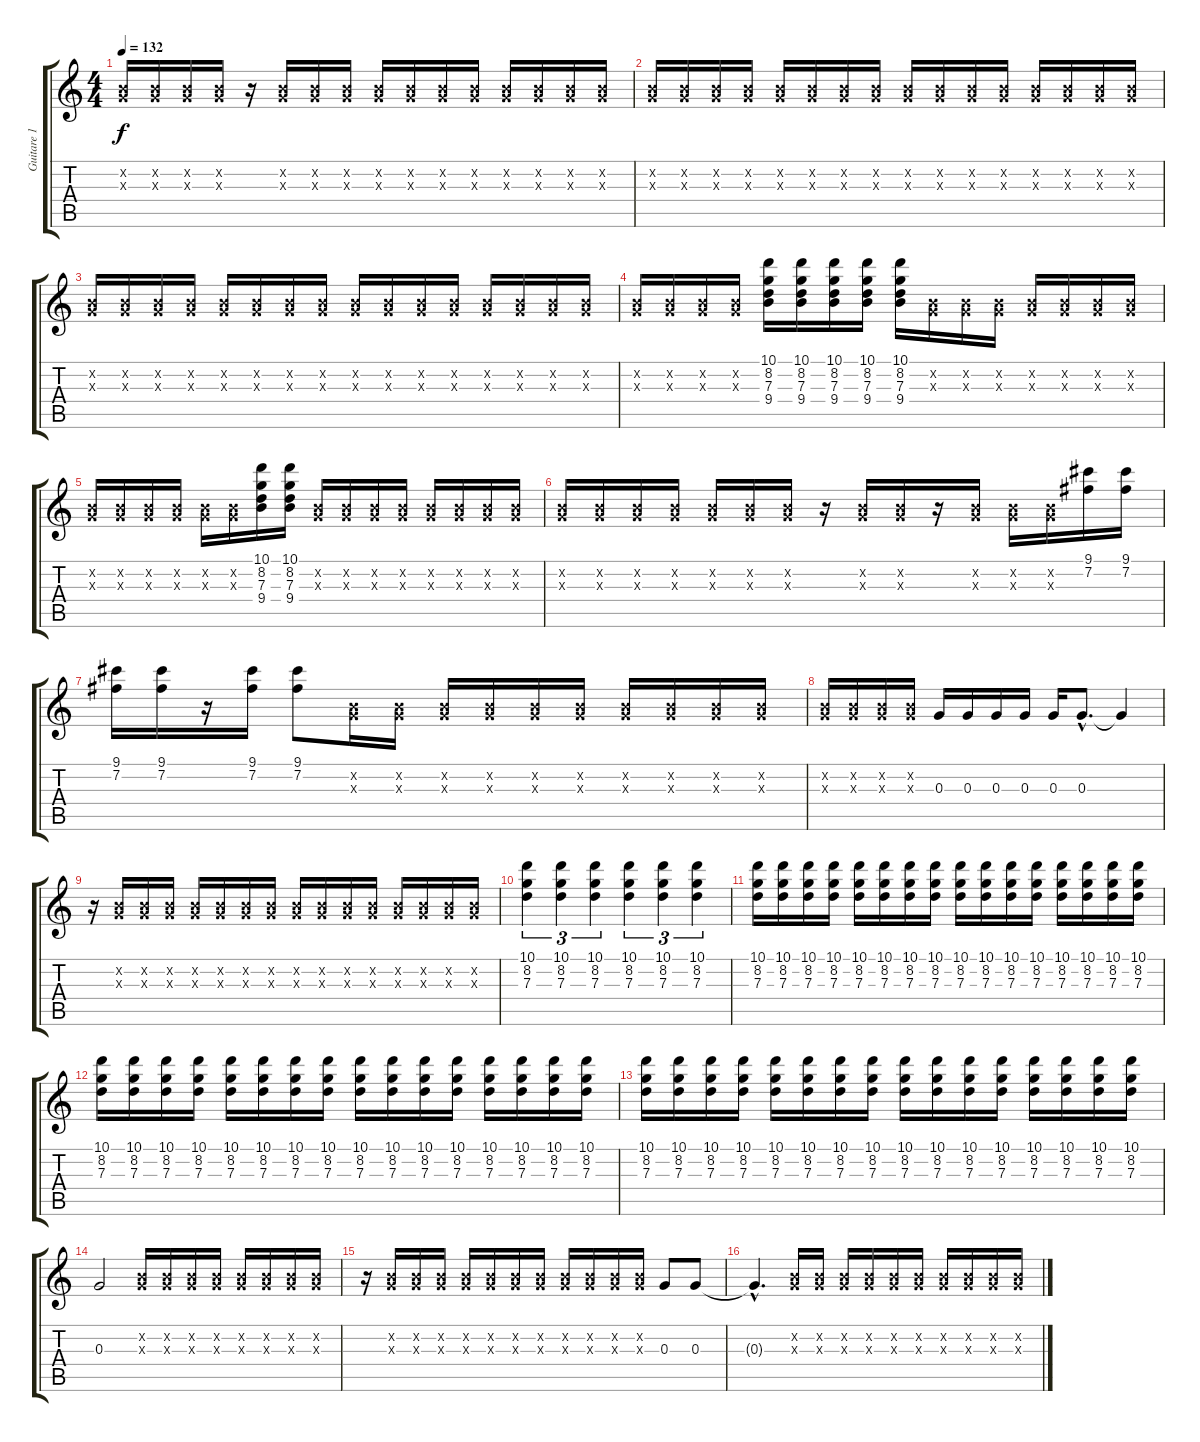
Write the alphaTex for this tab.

\track ("Guitare 1" "Guitare 1") {instrument electricguitarclean}
\staff {score tabs}
\tuning (E4 B3 G3 D3 A2 E2) {hide}
\ts (4 4)
\tempo 132
\clef g2
\ks c
(0.2{x} 0.3{x}).16{dy f} (0.2{x} 0.3{x}).16 (0.2{x} 0.3{x}).16 (0.2{x} 0.3{x}).16 r.16 (0.2{x} 0.3{x}).16 (0.2{x} 0.3{x}).16 (0.2{x} 0.3{x}).16 (0.2{x} 0.3{x}).16 (0.2{x} 0.3{x}).16 (0.2{x} 0.3{x}).16 (0.2{x} 0.3{x}).16 (0.2{x} 0.3{x}).16 (0.2{x} 0.3{x}).16 (0.2{x} 0.3{x}).16 (0.2{x} 0.3{x}).16 |
(0.2{x} 0.3{x}).16 (0.2{x} 0.3{x}).16 (0.2{x} 0.3{x}).16 (0.2{x} 0.3{x}).16 (0.2{x} 0.3{x}).16 (0.2{x} 0.3{x}).16 (0.2{x} 0.3{x}).16 (0.2{x} 0.3{x}).16 (0.2{x} 0.3{x}).16 (0.2{x} 0.3{x}).16 (0.2{x} 0.3{x}).16 (0.2{x} 0.3{x}).16 (0.2{x} 0.3{x}).16 (0.2{x} 0.3{x}).16 (0.2{x} 0.3{x}).16 (0.2{x} 0.3{x}).16 |
(0.2{x} 0.3{x}).16 (0.2{x} 0.3{x}).16 (0.2{x} 0.3{x}).16 (0.2{x} 0.3{x}).16 (0.2{x} 0.3{x}).16 (0.2{x} 0.3{x}).16 (0.2{x} 0.3{x}).16 (0.2{x} 0.3{x}).16 (0.2{x} 0.3{x}).16 (0.2{x} 0.3{x}).16 (0.2{x} 0.3{x}).16 (0.2{x} 0.3{x}).16 (0.2{x} 0.3{x}).16 (0.2{x} 0.3{x}).16 (0.2{x} 0.3{x}).16 (0.2{x} 0.3{x}).16 |
(0.2{x} 0.3{x}).16 (0.2{x} 0.3{x}).16 (0.2{x} 0.3{x}).16 (0.2{x} 0.3{x}).16 (10.1 8.2 7.3 9.4).16 (10.1 8.2 7.3 9.4).16 (10.1 8.2 7.3 9.4).16 (10.1 8.2 7.3 9.4).16 (10.1 8.2 7.3 9.4).16 (0.2{x} 0.3{x}).16 (0.2{x} 0.3{x}).16 (0.2{x} 0.3{x}).16 (0.2{x} 0.3{x}).16 (0.2{x} 0.3{x}).16 (0.2{x} 0.3{x}).16 (0.2{x} 0.3{x}).16 |
(0.2{x} 0.3{x}).16 (0.2{x} 0.3{x}).16 (0.2{x} 0.3{x}).16 (0.2{x} 0.3{x}).16 (0.2{x} 0.3{x}).16 (0.2{x} 0.3{x}).16 (10.1 8.2 7.3 9.4).16 (10.1 8.2 7.3 9.4).16 (0.2{x} 0.3{x}).16 (0.2{x} 0.3{x}).16 (0.2{x} 0.3{x}).16 (0.2{x} 0.3{x}).16 (0.2{x} 0.3{x}).16 (0.2{x} 0.3{x}).16 (0.2{x} 0.3{x}).16 (0.2{x} 0.3{x}).16 |
(0.2{x} 0.3{x}).16 (0.2{x} 0.3{x}).16 (0.2{x} 0.3{x}).16 (0.2{x} 0.3{x}).16 (0.2{x} 0.3{x}).16 (0.2{x} 0.3{x}).16 (0.2{x} 0.3{x}).16 r.16 (0.2{x} 0.3{x}).16 (0.2{x} 0.3{x}).16 r.16 (0.2{x} 0.3{x}).16 (0.2{x} 0.3{x}).16 (0.2{x} 0.3{x}).16 (9.1 7.2).16 (9.1 7.2).16 |
(9.1 7.2).16 (9.1 7.2).16 r.16 (9.1 7.2).16 (9.1 7.2).8 (0.2{x} 0.3{x}).16 (0.2{x} 0.3{x}).16 (0.2{x} 0.3{x}).16 (0.2{x} 0.3{x}).16 (0.2{x} 0.3{x}).16 (0.2{x} 0.3{x}).16 (0.2{x} 0.3{x}).16 (0.2{x} 0.3{x}).16 (0.2{x} 0.3{x}).16 (0.2{x} 0.3{x}).16 |
(0.2{x} 0.3{x}).16 (0.2{x} 0.3{x}).16 (0.2{x} 0.3{x}).16 (0.2{x} 0.3{x}).16 0.3.16 0.3.16 0.3.16 0.3.16 0.3.16 0.3{hac}.8{d} 0.3{t}.4 |
r.16 (0.2{x} 0.3{x}).16 (0.2{x} 0.3{x}).16 (0.2{x} 0.3{x}).16 (0.2{x} 0.3{x}).16 (0.2{x} 0.3{x}).16 (0.2{x} 0.3{x}).16 (0.2{x} 0.3{x}).16 (0.2{x} 0.3{x}).16 (0.2{x} 0.3{x}).16 (0.2{x} 0.3{x}).16 (0.2{x} 0.3{x}).16 (0.2{x} 0.3{x}).16 (0.2{x} 0.3{x}).16 (0.2{x} 0.3{x}).16 (0.2{x} 0.3{x}).16 |
(10.1 8.2 7.3).4{tu (3 2)} (10.1 8.2 7.3).4{tu (3 2)} (10.1 8.2 7.3).4{tu (3 2)} (10.1 8.2 7.3).4{tu (3 2)} (10.1 8.2 7.3).4{tu (3 2)} (10.1 8.2 7.3).4{tu (3 2)} |
(10.1 8.2 7.3).16 (10.1 8.2 7.3).16 (10.1 8.2 7.3).16 (10.1 8.2 7.3).16 (10.1 8.2 7.3).16 (10.1 8.2 7.3).16 (10.1 8.2 7.3).16 (10.1 8.2 7.3).16 (10.1 8.2 7.3).16 (10.1 8.2 7.3).16 (10.1 8.2 7.3).16 (10.1 8.2 7.3).16 (10.1 8.2 7.3).16 (10.1 8.2 7.3).16 (10.1 8.2 7.3).16 (10.1 8.2 7.3).16 |
(10.1 8.2 7.3).16 (10.1 8.2 7.3).16 (10.1 8.2 7.3).16 (10.1 8.2 7.3).16 (10.1 8.2 7.3).16 (10.1 8.2 7.3).16 (10.1 8.2 7.3).16 (10.1 8.2 7.3).16 (10.1 8.2 7.3).16 (10.1 8.2 7.3).16 (10.1 8.2 7.3).16 (10.1 8.2 7.3).16 (10.1 8.2 7.3).16 (10.1 8.2 7.3).16 (10.1 8.2 7.3).16 (10.1 8.2 7.3).16 |
(10.1 8.2 7.3).16 (10.1 8.2 7.3).16 (10.1 8.2 7.3).16 (10.1 8.2 7.3).16 (10.1 8.2 7.3).16 (10.1 8.2 7.3).16 (10.1 8.2 7.3).16 (10.1 8.2 7.3).16 (10.1 8.2 7.3).16 (10.1 8.2 7.3).16 (10.1 8.2 7.3).16 (10.1 8.2 7.3).16 (10.1 8.2 7.3).16 (10.1 8.2 7.3).16 (10.1 8.2 7.3).16 (10.1 8.2 7.3).16 |
0.3.2 (0.2{x} 0.3{x}).16 (0.2{x} 0.3{x}).16 (0.2{x} 0.3{x}).16 (0.2{x} 0.3{x}).16 (0.2{x} 0.3{x}).16 (0.2{x} 0.3{x}).16 (0.2{x} 0.3{x}).16 (0.2{x} 0.3{x}).16 |
r.16 (0.2{x} 0.3{x}).16 (0.2{x} 0.3{x}).16 (0.2{x} 0.3{x}).16 (0.2{x} 0.3{x}).16 (0.2{x} 0.3{x}).16 (0.2{x} 0.3{x}).16 (0.2{x} 0.3{x}).16 (0.2{x} 0.3{x}).16 (0.2{x} 0.3{x}).16 (0.2{x} 0.3{x}).16 (0.2{x} 0.3{x}).16 0.3.8 0.3.8 |
0.3{hac t}.4{d} (0.2{x} 0.3{x}).16 (0.2{x} 0.3{x}).16 (0.2{x} 0.3{x}).16 (0.2{x} 0.3{x}).16 (0.2{x} 0.3{x}).16 (0.2{x} 0.3{x}).16 (0.2{x} 0.3{x}).16 (0.2{x} 0.3{x}).16 (0.2{x} 0.3{x}).16 (0.2{x} 0.3{x}).16
